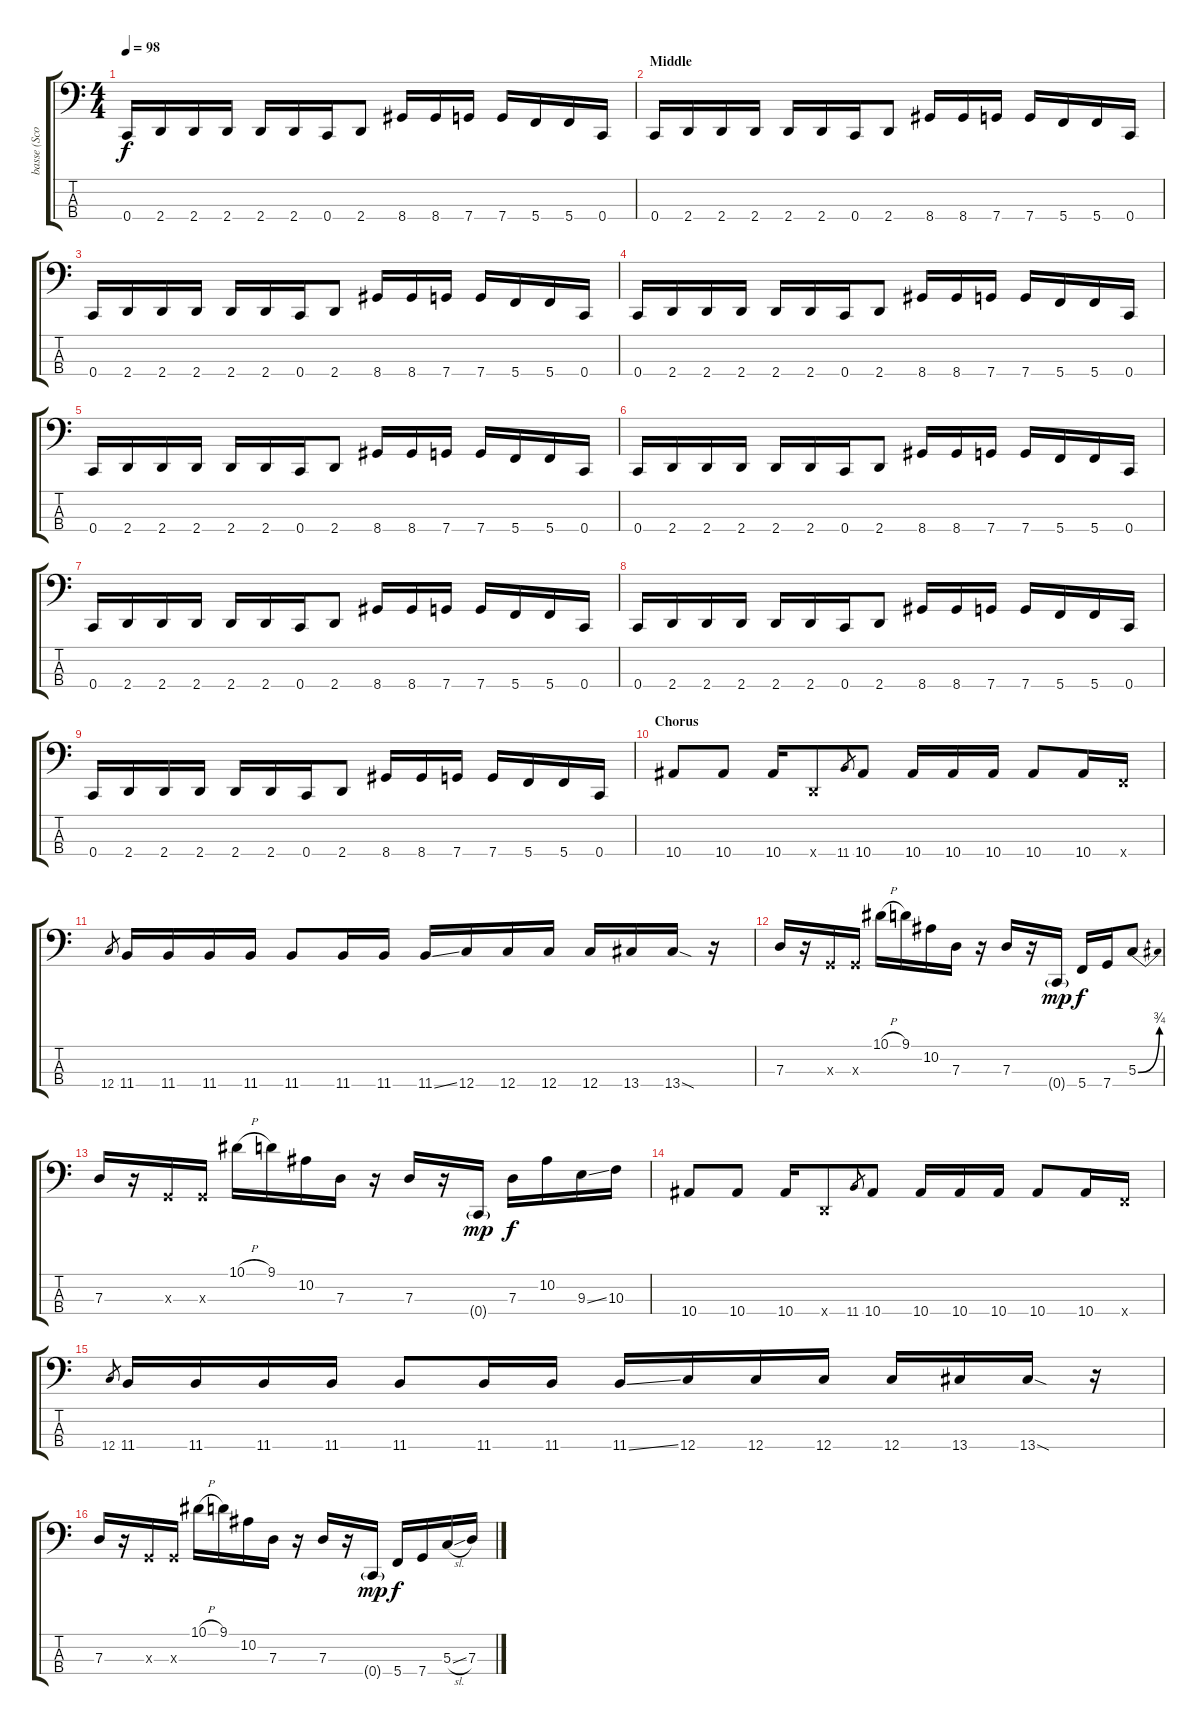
\track ("basse (Scott Reeder)" "basse (Sco") {instrument electricbasspick}
\staff {score tabs}
\tuning (F2 C2 G1 C1) {hide}
\ts (4 4)
\tempo 98
\clef f4
\ks c
0.4.16{dy f} 2.4.16 2.4.16 2.4.16 2.4.16 2.4.16 0.4.16 2.4.8 8.4.16 8.4.16 7.4.16 7.4.16 5.4.16 5.4.16 0.4.16 |
\section ("" "Middle")
0.4.16 2.4.16 2.4.16 2.4.16 2.4.16 2.4.16 0.4.16 2.4.8 8.4.16 8.4.16 7.4.16 7.4.16 5.4.16 5.4.16 0.4.16 |
0.4.16 2.4.16 2.4.16 2.4.16 2.4.16 2.4.16 0.4.16 2.4.8 8.4.16 8.4.16 7.4.16 7.4.16 5.4.16 5.4.16 0.4.16 |
0.4.16 2.4.16 2.4.16 2.4.16 2.4.16 2.4.16 0.4.16 2.4.8 8.4.16 8.4.16 7.4.16 7.4.16 5.4.16 5.4.16 0.4.16 |
0.4.16 2.4.16 2.4.16 2.4.16 2.4.16 2.4.16 0.4.16 2.4.8 8.4.16 8.4.16 7.4.16 7.4.16 5.4.16 5.4.16 0.4.16 |
0.4.16 2.4.16 2.4.16 2.4.16 2.4.16 2.4.16 0.4.16 2.4.8 8.4.16 8.4.16 7.4.16 7.4.16 5.4.16 5.4.16 0.4.16 |
0.4.16 2.4.16 2.4.16 2.4.16 2.4.16 2.4.16 0.4.16 2.4.8 8.4.16 8.4.16 7.4.16 7.4.16 5.4.16 5.4.16 0.4.16 |
0.4.16 2.4.16 2.4.16 2.4.16 2.4.16 2.4.16 0.4.16 2.4.8 8.4.16 8.4.16 7.4.16 7.4.16 5.4.16 5.4.16 0.4.16 |
0.4.16 2.4.16 2.4.16 2.4.16 2.4.16 2.4.16 0.4.16 2.4.8 8.4.16 8.4.16 7.4.16 7.4.16 5.4.16 5.4.16 0.4.16 |
\section ("" "Chorus")
10.4.8 10.4.8 10.4.16 2.4{x}.8 11.4.8{gr} 10.4.8 10.4.16 10.4.16 10.4.16 10.4.8 10.4.16 5.4{x}.16 |
12.4.8{gr} 11.4.16 11.4.16 11.4.16 11.4.16 11.4.8 11.4.16 11.4.16 11.4{ss}.16 12.4.16 12.4.16 12.4.16 12.4.16 13.4.16 13.4{sod}.16 r.16 |
7.3.16 r.16 0.3{x}.16 0.3{x}.16 10.1{h}.16 9.1.16 10.2.16 7.3.16 r.16 7.3.16 r.16 0.4{g}.16{dy mp} 5.4.16{dy f} 7.4.16 5.3{be (bend 0 0 60 3)}.8 |
7.3.16 r.16 0.3{x}.16 0.3{x}.16 10.1{h}.16 9.1.16 10.2.16 7.3.16 r.16 7.3.16 r.16 0.4{g}.16{dy mp} 7.3.16{dy f} 10.2.16 9.3{ss}.16 10.3.16 |
10.4.8 10.4.8 10.4.16 2.4{x}.8 11.4.8{gr} 10.4.8 10.4.16 10.4.16 10.4.16 10.4.8 10.4.16 5.4{x}.16 |
12.4.8{gr} 11.4.16 11.4.16 11.4.16 11.4.16 11.4.8 11.4.16 11.4.16 11.4{ss}.16 12.4.16 12.4.16 12.4.16 12.4.16 13.4.16 13.4{sod}.16 r.16 |
7.3.16 r.16 0.3{x}.16 0.3{x}.16 10.1{h}.16 9.1.16 10.2.16 7.3.16 r.16 7.3.16 r.16 0.4{g}.16{dy mp} 5.4.16{dy f} 7.4.16 5.3{sl}.16 7.3.16
